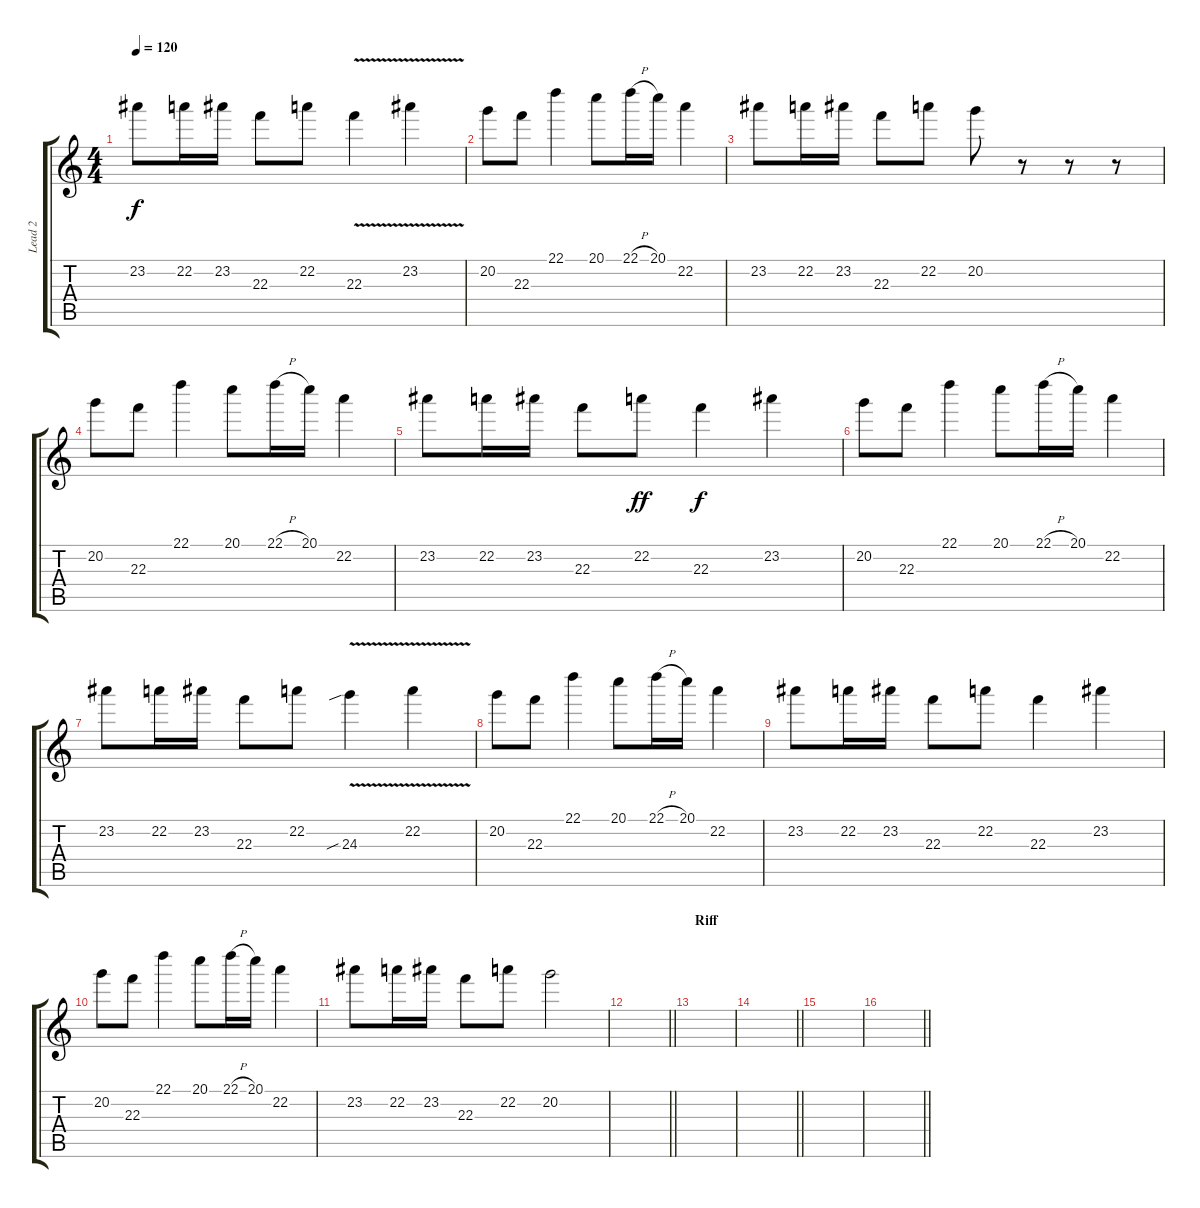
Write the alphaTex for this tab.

\track ("Lead 2" "Lead 2") {instrument acousticguitarsteel}
\staff {score tabs}
\tuning (E4 B3 G3 D3 A2 E2) {hide}
\ts (4 4)
\tempo 120
\clef g2
\ks c
23.2.8{dy f} 22.2.16 23.2.16 22.3.8 22.2.8 22.3{v}.4 23.2{v}.4 |
20.2.8 22.3.8 22.1.4 20.1.8 22.1{h}.16 20.1.16 22.2.4 |
23.2.8 22.2.16 23.2.16 22.3.8 22.2.8 20.2.8 r.8 r.8 r.8 |
20.2.8 22.3.8 22.1.4 20.1.8 22.1{h}.16 20.1.16 22.2.4 |
23.2.8 22.2.16 23.2.16 22.3.8 22.2.8{dy ff} 22.3.4{dy f} 23.2.4 |
20.2.8 22.3.8 22.1.4 20.1.8 22.1{h}.16 20.1.16 22.2.4 |
23.2.8 22.2.16 23.2.16 22.3.8 22.2.8 24.3{v sib}.4 22.2{v}.4 |
20.2.8 22.3.8 22.1.4 20.1.8 22.1{h}.16 20.1.16 22.2.4 |
23.2.8 22.2.16 23.2.16 22.3.8 22.2.8 22.3.4 23.2.4 |
20.2.8 22.3.8 22.1.4 20.1.8 22.1{h}.16 20.1.16 22.2.4 |
23.2.8 22.2.16 23.2.16 22.3.8 22.2.8 20.2.2 |
\barLineRight lightlight
|
\section ("" "Riff")
|
\barLineRight lightlight
|
|
\barLineRight lightlight
